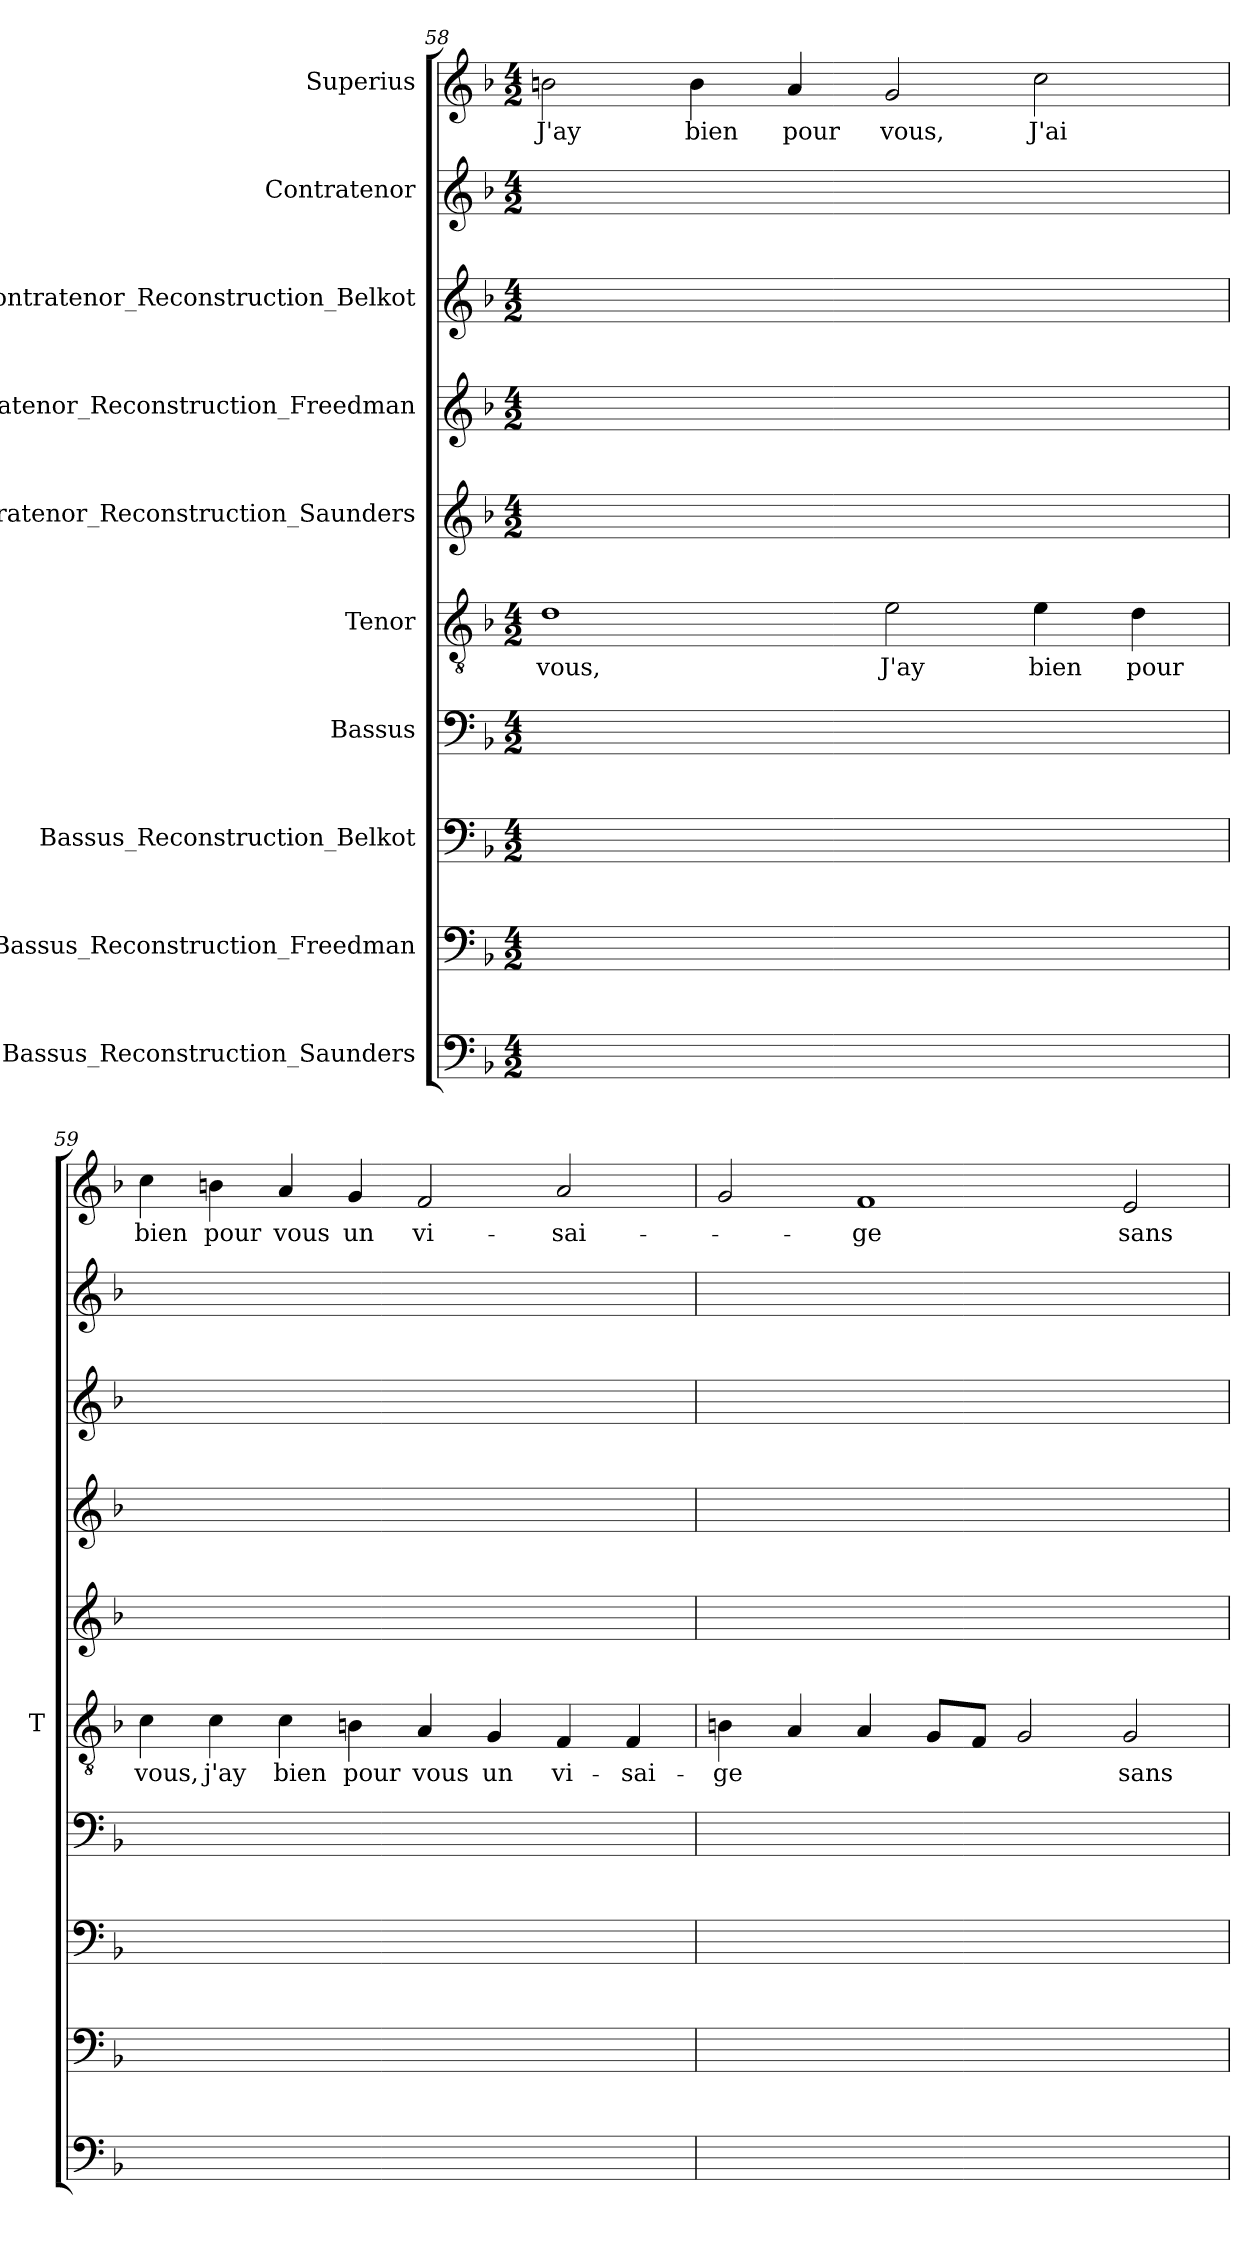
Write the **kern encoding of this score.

**kern	**kern	**kern	**kern	**kern	**text	**kern	**kern	**kern	**kern	**kern	**text
*part10	*part9	*part8	*part7	*part6	*part6	*part5	*part4	*part3	*part2	*part1	*part1
*staff10	*staff9	*staff8	*staff7	*staff6	*staff6	*staff5	*staff4	*staff3	*staff2	*staff1	*staff1
*I"Bassus_Reconstruction_Saunders	*I"Bassus_Reconstruction_Freedman	*I"Bassus_Reconstruction_Belkot	*I"Bassus	*I"Tenor	*	*I"Contratenor_Reconstruction_Saunders	*I"Contratenor_Reconstruction_Freedman	*I"Contratenor_Reconstruction_Belkot	*I"Contratenor	*I"Superius	*
*	*	*	*	*I'T	*	*	*	*	*	*	*
*clefF4	*clefF4	*clefF4	*clefF4	*clefGv2	*	*clefG2	*clefG2	*clefG2	*clefG2	*clefG2	*
*k[b-]	*k[b-]	*k[b-]	*k[b-]	*k[b-]	*	*k[b-]	*k[b-]	*k[b-]	*k[b-]	*k[b-]	*
*M4/2	*M4/2	*M4/2	*M4/2	*M4/2	*	*M4/2	*M4/2	*M4/2	*M4/2	*M4/2	*
=58	=58	=58	=58	=58	=58	=58	=58	=58	=58	=58	=58
0ryy	0ryy	0ryy	0ryy	1d	-vous,	0ryy	0ryy	0ryy	0ryy	2bn	-J'ay
.	.	.	.	.	.	.	.	.	.	4b	-bien
.	.	.	.	.	.	.	.	.	.	4a	-pour
.	.	.	.	2e	-J'ay	.	.	.	.	2g	-vous,
.	.	.	.	4e	-bien	.	.	.	.	2cc	-J'ai
.	.	.	.	4d	-pour	.	.	.	.	.	.
=59	=59	=59	=59	=59	=59	=59	=59	=59	=59	=59	=59
0ryy	0ryy	0ryy	0ryy	4c	-vous,	0ryy	0ryy	0ryy	0ryy	4cc	-bien
.	.	.	.	4c	-j'ay	.	.	.	.	4bn	-pour
.	.	.	.	4c	-bien	.	.	.	.	4a	-vous
.	.	.	.	4Bn	-pour	.	.	.	.	4g	-un
.	.	.	.	4A	-vous	.	.	.	.	2f	vi-
.	.	.	.	4G	-un	.	.	.	.	.	.
.	.	.	.	4F	vi-	.	.	.	.	2a	sai-
.	.	.	.	4F	sai-	.	.	.	.	.	.
=60	=60	=60	=60	=60	=60	=60	=60	=60	=60	=60	=60
0ryy	0ryy	0ryy	0ryy	4Bn	-ge	0ryy	0ryy	0ryy	0ryy	2g	.
.	.	.	.	4A	.	.	.	.	.	.	.
.	.	.	.	4A	.	.	.	.	.	1f	-ge
.	.	.	.	8GL	.	.	.	.	.	.	.
.	.	.	.	8FJ	.	.	.	.	.	.	.
.	.	.	.	2G	.	.	.	.	.	.	.
.	.	.	.	2G	-sans	.	.	.	.	2e	-sans
=	=	=	=	=	=	=	=	=	=	=	=
*-	*-	*-	*-	*-	*-	*-	*-	*-	*-	*-	*-
